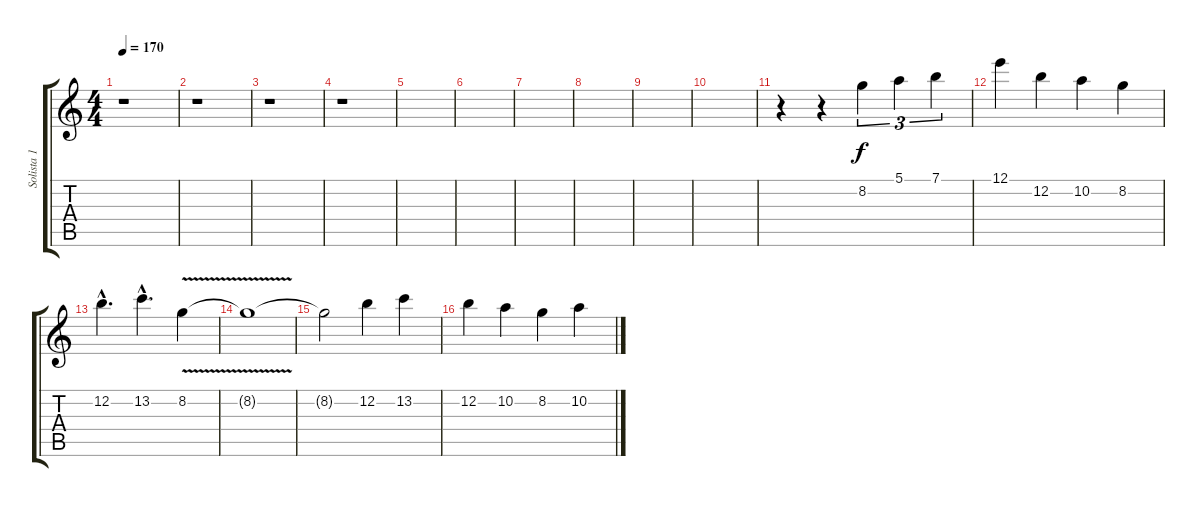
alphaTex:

\track ("Solista 1" "Solista 1") {instrument distortionguitar}
\staff {score tabs}
\tuning (E4 B3 G3 D3 A2 E2) {hide}
\ts (4 4)
\tempo 170
\clef g2
\ks c
r.1{dy f} |
r.1 |
r.1 |
r.1 |
|
|
|
|
|
|
r.4 r.4 8.2.4{tu (3 2)} 5.1.4{tu (3 2)} 7.1.4{tu (3 2)} |
12.1.4 12.2.4 10.2.4 8.2.4 |
12.2{hac}.4{d} 13.2{hac}.4{d} 8.2{v}.4 |
8.2{t}.1 |
8.2{t}.2 12.2.4 13.2.4 |
12.2.4 10.2.4 8.2.4 10.2.4
